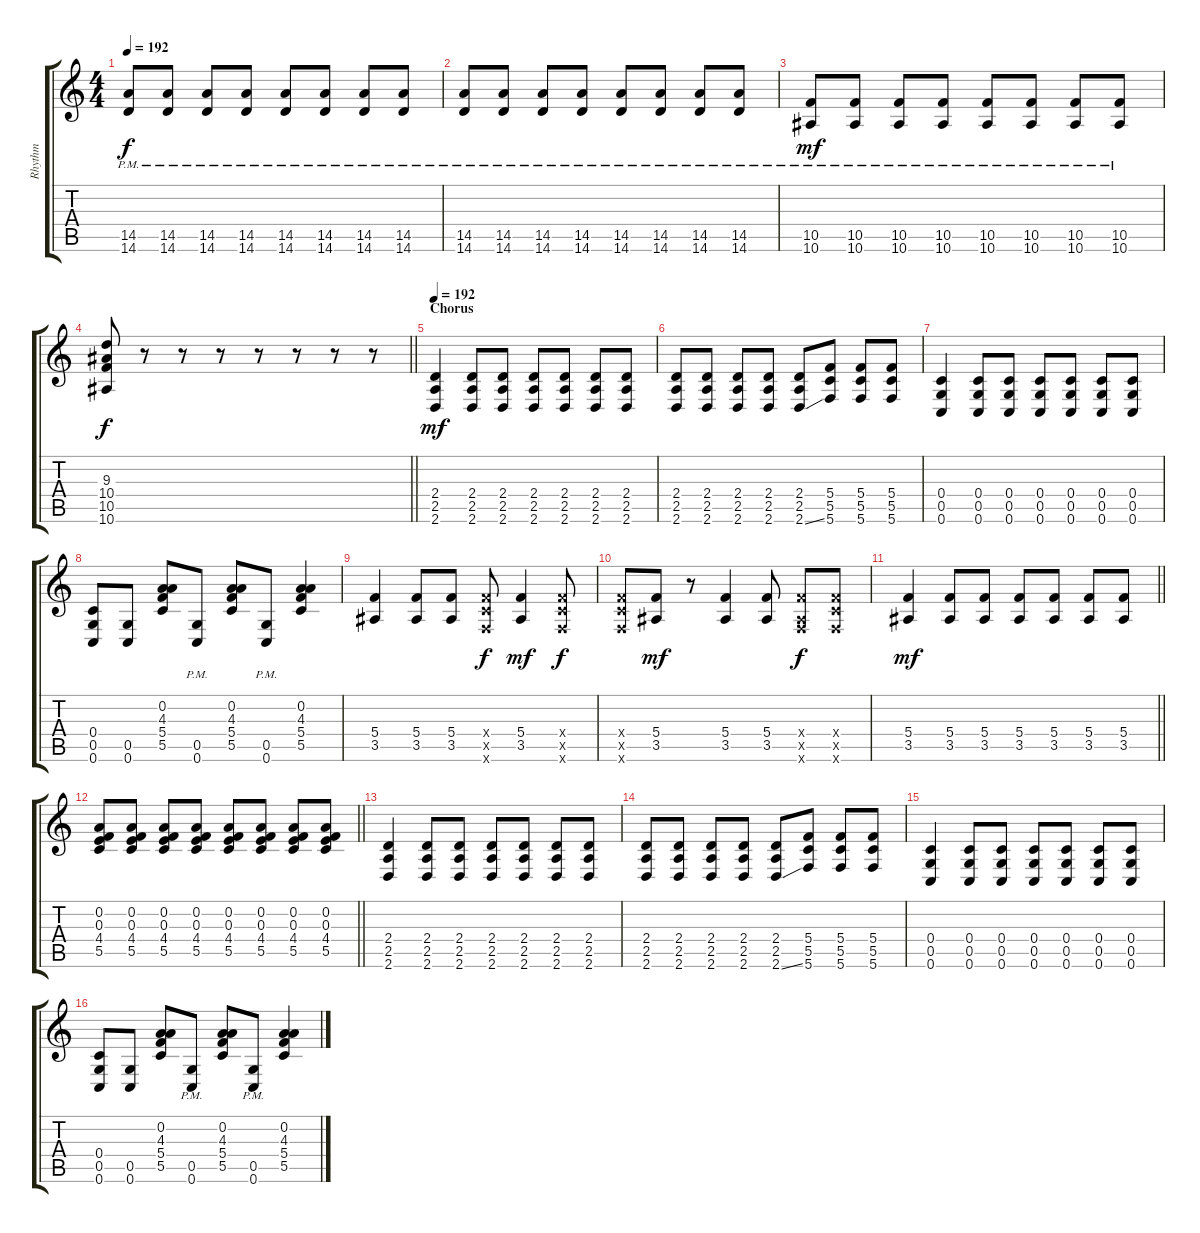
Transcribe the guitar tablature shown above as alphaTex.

\track ("Rhythm" "Rhythm") {instrument distortionguitar}
\staff {score tabs}
\tuning (D4 A3 F3 C3 G2 C2) {hide}
\ts (4 4)
\tempo 192
\clef g2
\ks c
(14.5{pm} 14.6{pm}).8{dy f} (14.5{pm} 14.6{pm}).8 (14.5{pm} 14.6{pm}).8 (14.5{pm} 14.6{pm}).8 (14.5{pm} 14.6{pm}).8 (14.5{pm} 14.6{pm}).8 (14.5{pm} 14.6{pm}).8 (14.5{pm} 14.6{pm}).8 |
(14.5{pm} 14.6{pm}).8 (14.5{pm} 14.6{pm}).8 (14.5{pm} 14.6{pm}).8 (14.5{pm} 14.6{pm}).8 (14.5{pm} 14.6{pm}).8 (14.5{pm} 14.6{pm}).8 (14.5{pm} 14.6{pm}).8 (14.5{pm} 14.6{pm}).8 |
(10.5{pm} 10.6{pm}).8{dy mf} (10.5{pm} 10.6{pm}).8 (10.5{pm} 10.6{pm}).8 (10.5{pm} 10.6{pm}).8 (10.5{pm} 10.6{pm}).8 (10.5{pm} 10.6{pm}).8 (10.5{pm} 10.6{pm}).8 (10.5{pm} 10.6{pm}).8 |
\barLineRight lightlight
(9.3 10.4 10.5 10.6).8{dy f} r.8 r.8 r.8 r.8 r.8 r.8 r.8 |
\section ("" "Chorus")
\tempo 192
(2.4 2.5 2.6).4{dy mf} (2.4 2.5 2.6).8 (2.4 2.5 2.6).8 (2.4 2.5 2.6).8 (2.4 2.5 2.6).8 (2.4 2.5 2.6).8 (2.4 2.5 2.6).8 |
(2.4 2.5 2.6).8 (2.4 2.5 2.6).8 (2.4 2.5 2.6).8 (2.4 2.5 2.6).8 (2.4 2.5 2.6{ss}).8 (5.4 5.5 5.6).8 (5.4 5.5 5.6).8 (5.4 5.5 5.6).8 |
(0.4 0.5 0.6).4 (0.4 0.5 0.6).8 (0.4 0.5 0.6).8 (0.4 0.5 0.6).8 (0.4 0.5 0.6).8 (0.4 0.5 0.6).8 (0.4 0.5 0.6).8 |
(0.4 0.5 0.6).8 (0.5 0.6).8 (0.2 4.3 5.4 5.5).8 (0.5{pm} 0.6{pm}).8 (0.2 4.3 5.4 5.5).8 (0.5{pm} 0.6{pm}).8 (0.2 4.3 5.4 5.5).4 |
(5.4 3.5).4 (5.4 3.5).8 (5.4 3.5).8 (5.4{x} 5.5{x} 5.6{x}).8{dy f} (5.4 3.5).4{dy mf} (5.4{x} 5.5{x} 5.6{x}).8{dy f} |
(5.4{x} 5.5{x} 5.6{x}).8 (5.4 3.5).8{dy mf} r.8 (5.4 3.5).4 (5.4 3.5).8 (5.4{x} 3.5{x} 5.6{x}).8{dy f} (5.4{x} 5.5{x} 5.6{x}).8 |
\barLineRight lightlight
(5.4 3.5).4{dy mf} (5.4 3.5).8 (5.4 3.5).8 (5.4 3.5).8 (5.4 3.5).8 (5.4 3.5).8 (5.4 3.5).8 |
\barLineRight lightlight
(0.2 0.3 4.4 5.5).8 (0.2 0.3 4.4 5.5).8 (0.2 0.3 4.4 5.5).8 (0.2 0.3 4.4 5.5).8 (0.2 0.3 4.4 5.5).8 (0.2 0.3 4.4 5.5).8 (0.2 0.3 4.4 5.5).8 (0.2 0.3 4.4 5.5).8 |
(2.4 2.5 2.6).4 (2.4 2.5 2.6).8 (2.4 2.5 2.6).8 (2.4 2.5 2.6).8 (2.4 2.5 2.6).8 (2.4 2.5 2.6).8 (2.4 2.5 2.6).8 |
(2.4 2.5 2.6).8 (2.4 2.5 2.6).8 (2.4 2.5 2.6).8 (2.4 2.5 2.6).8 (2.4 2.5 2.6{ss}).8 (5.4 5.5 5.6).8 (5.4 5.5 5.6).8 (5.4 5.5 5.6).8 |
(0.4 0.5 0.6).4 (0.4 0.5 0.6).8 (0.4 0.5 0.6).8 (0.4 0.5 0.6).8 (0.4 0.5 0.6).8 (0.4 0.5 0.6).8 (0.4 0.5 0.6).8 |
(0.4 0.5 0.6).8 (0.5 0.6).8 (0.2 4.3 5.4 5.5).8 (0.5{pm} 0.6{pm}).8 (0.2 4.3 5.4 5.5).8 (0.5{pm} 0.6{pm}).8 (0.2 4.3 5.4 5.5).4
